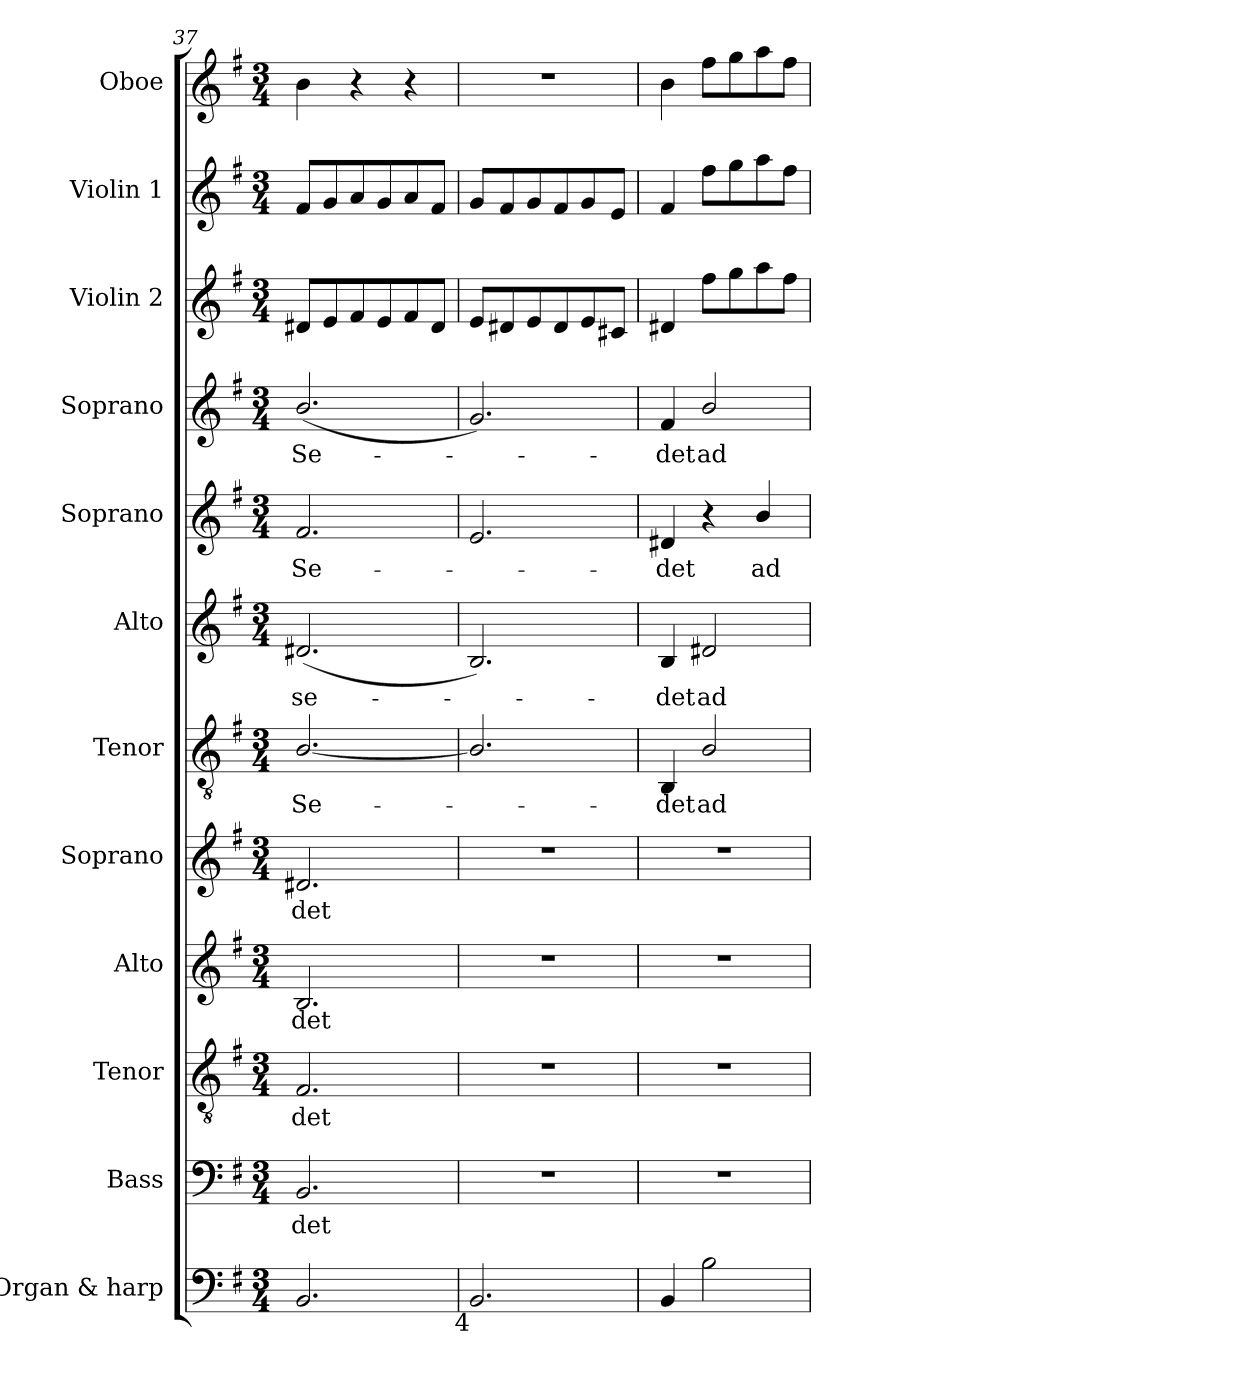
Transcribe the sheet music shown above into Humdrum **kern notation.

**kern	**kern	**text	**kern	**text	**kern	**text	**kern	**text	**kern	**text	**kern	**text	**kern	**text	**kern	**text	**kern	**kern	**kern
*part12	*part11	*part11	*part10	*part10	*part9	*part9	*part8	*part8	*part7	*part7	*part6	*part6	*part5	*part5	*part4	*part4	*part3	*part2	*part1
*staff12	*staff11	*staff11	*staff10	*staff10	*staff9	*staff9	*staff8	*staff8	*staff7	*staff7	*staff6	*staff6	*staff5	*staff5	*staff4	*staff4	*staff3	*staff2	*staff1
*I"Organ & harp	*I"Bass	*	*I"Tenor	*	*I"Alto	*	*I"Soprano	*	*I"Tenor	*	*I"Alto	*	*I"Soprano	*	*I"Soprano	*	*I"Violin 2	*I"Violin 1	*I"Oboe
*I'Org. & H.	*I'B.	*	*I'T.	*	*I'A.	*	*I'S.	*	*I'T.	*	*I'A.	*	*I'S.	*	*I'S.	*	*I'Vln. 2	*I'Vln. 1	*I'Ob.
*clefF4	*clefF4	*	*clefGv2	*	*clefG2	*	*clefG2	*	*clefGv2	*	*clefG2	*	*clefG2	*	*clefG2	*	*clefG2	*clefG2	*clefG2
*	*	*	*ITrd7c12	*	*	*	*	*	*ITrd7c12	*	*	*	*	*	*	*	*	*	*
*k[f#]	*k[f#]	*	*k[f#]	*	*k[f#]	*	*k[f#]	*	*k[f#]	*	*k[f#]	*	*k[f#]	*	*k[f#]	*	*k[f#]	*k[f#]	*k[f#]
*G:	*G:	*	*G:	*	*G:	*	*G:	*	*G:	*	*G:	*	*G:	*	*G:	*	*G:	*G:	*G:
*M3/4	*M3/4	*	*M3/4	*	*M3/4	*	*M3/4	*	*M3/4	*	*M3/4	*	*M3/4	*	*M3/4	*	*M3/4	*M3/4	*M3/4
=37	=37	=37	=37	=37	=37	=37	=37	=37	=37	=37	=37	=37	=37	=37	=37	=37	=37	=37	=37
!	!	!LO:LY:b:color=#000000	!	!	!	!	!	!	!	!	!	!	!	!	!	!	!	!	!
!	!	!	!	!LO:LY:b:color=#000000	!	!	!	!	!	!	!	!	!	!	!	!	!	!	!
!	!	!	!	!	!	!LO:LY:b:color=#000000	!	!	!	!	!	!	!	!	!	!	!	!	!
!	!	!	!	!	!	!	!	!LO:LY:b:color=#000000	!	!	!	!	!	!	!	!	!	!	!
!	!	!	!	!	!	!	!	!	!	!LO:LY:b:color=#000000	!	!	!	!	!	!	!	!	!
!	!	!	!	!	!	!	!	!	!	!	!	!LO:LY:b:color=#000000	!	!	!	!	!	!	!
!	!	!	!	!	!	!	!	!	!	!	!	!	!	!LO:LY:b:color=#000000	!	!	!	!	!
!	!	!	!	!	!	!	!	!	!	!	!	!	!	!	!	!LO:LY:b:color=#000000	!	!	!
2.BBi/	2.BBi/	-det	2.FF#i/	-det	2.Bi/	-det	2.d#Xi/	-det	[2.BBi/	Se-	(2.d#Xi/	se-	2.f#i/	Se-	(2.bi/	Se-	8d#Xi/L	8f#i/L	4bi\
.	.	.	.	.	.	.	.	.	.	.	.	.	.	.	.	.	8ei/	8gi/	.
.	.	.	.	.	.	.	.	.	.	.	.	.	.	.	.	.	8f#i/	8ai/	4r
.	.	.	.	.	.	.	.	.	.	.	.	.	.	.	.	.	8ei/	8gi/	.
.	.	.	.	.	.	.	.	.	.	.	.	.	.	.	.	.	8f#i/	8ai/	4r
.	.	.	.	.	.	.	.	.	.	.	.	.	.	.	.	.	8d#i/J	8f#i/J	.
=38	=38	=38	=38	=38	=38	=38	=38	=38	=38	=38	=38	=38	=38	=38	=38	=38	=38	=38	=38
!LO:TX:b:rj:t=4	!	!	!	!	!	!	!	!	!	!	!	!	!	!	!	!	!	!	!
!	!LO:N:vis=1	!	!LO:N:vis=1	!	!LO:N:vis=1	!	!LO:N:vis=1	!	!	!	!	!	!	!	!	!	!	!	!LO:N:vis=1
2.BBi/	2.r	.	2.r	.	2.r	.	2.r	.	2.BBi/]	.	2.Bi/)	.	2.ei/	.	2.gi/)	.	8ei/L	8gi/L	2.r
.	.	.	.	.	.	.	.	.	.	.	.	.	.	.	.	.	8d#Xi/	8f#i/	.
.	.	.	.	.	.	.	.	.	.	.	.	.	.	.	.	.	8ei/	8gi/	.
.	.	.	.	.	.	.	.	.	.	.	.	.	.	.	.	.	8d#i/	8f#i/	.
.	.	.	.	.	.	.	.	.	.	.	.	.	.	.	.	.	8ei/	8gi/	.
.	.	.	.	.	.	.	.	.	.	.	.	.	.	.	.	.	8c#Xi/J	8ei/J	.
!!LO:PB:g=z
=39	=39	=39	=39	=39	=39	=39	=39	=39	=39	=39	=39	=39	=39	=39	=39	=39	=39	=39	=39
!	!LO:N:vis=1	!	!LO:N:vis=1	!	!LO:N:vis=1	!	!LO:N:vis=1	!	!	!	!	!	!	!	!	!	!	!	!
!	!	!	!	!	!	!	!	!	!	!LO:LY:b:color=#000000	!	!	!	!	!	!	!	!	!
!	!	!	!	!	!	!	!	!	!	!	!	!LO:LY:b:color=#000000	!	!	!	!	!	!	!
!	!	!	!	!	!	!	!	!	!	!	!	!	!	!LO:LY:b:color=#000000	!	!	!	!	!
!	!	!	!	!	!	!	!	!	!	!	!	!	!	!	!	!LO:LY:b:color=#000000	!	!	!
4BBi/	2.r	.	2.r	.	2.r	.	2.r	.	4BBBi/	-det	4Bi/	-det	4d#Xi/	-det	4f#i/	-det	4d#Xi/	4f#i/	4bi\
!	!	!	!	!	!	!	!	!	!	!LO:LY:b:color=#000000	!	!	!	!	!	!	!	!	!
!	!	!	!	!	!	!	!	!	!	!	!	!LO:LY:b:color=#000000	!	!	!	!	!	!	!
!	!	!	!	!	!	!	!	!	!	!	!	!	!	!	!	!LO:LY:b:color=#000000	!	!	!
2Bi\	.	.	.	.	.	.	.	.	2BBi/	ad	2d#Xi/	ad	4r	.	2bi/	ad	8ff#i\L	8ff#i\L	8ff#i\L
.	.	.	.	.	.	.	.	.	.	.	.	.	.	.	.	.	8ggi\	8ggi\	8ggi\
!	!	!	!	!	!	!	!	!	!	!	!	!	!	!LO:LY:b:color=#000000	!	!	!	!	!
.	.	.	.	.	.	.	.	.	.	.	.	.	4bi/	ad	.	.	8aai\	8aai\	8aai\
.	.	.	.	.	.	.	.	.	.	.	.	.	.	.	.	.	8ff#i\J	8ff#i\J	8ff#i\J
=	=	=	=	=	=	=	=	=	=	=	=	=	=	=	=	=	=	=	=
*-	*-	*-	*-	*-	*-	*-	*-	*-	*-	*-	*-	*-	*-	*-	*-	*-	*-	*-	*-
